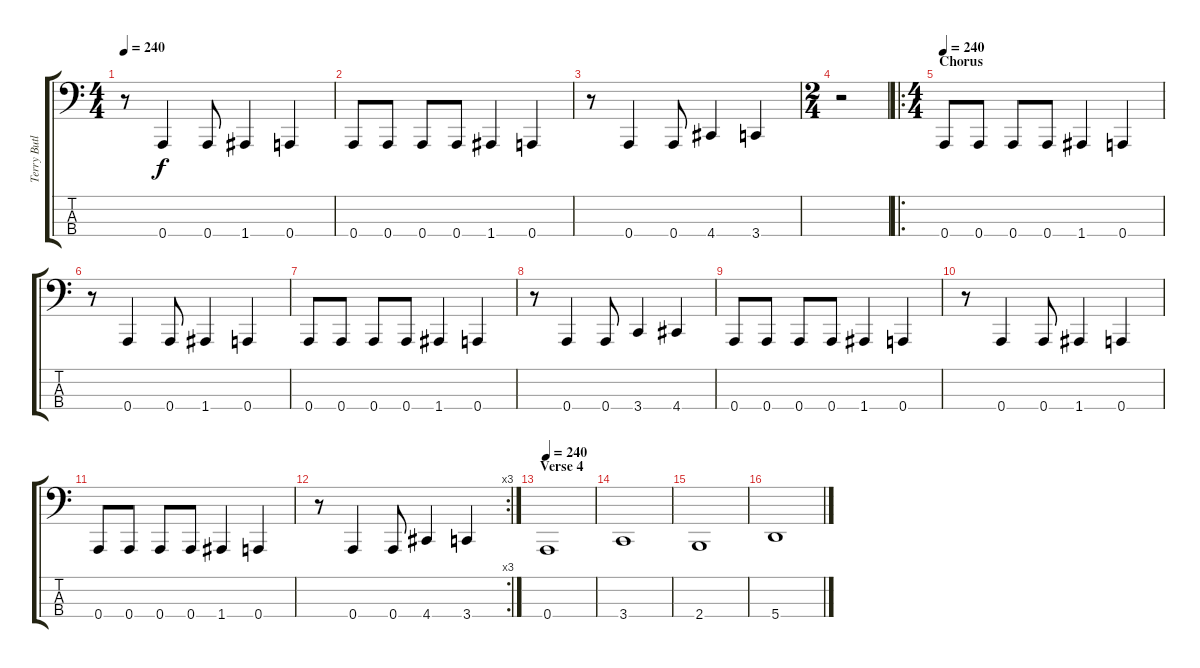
\track ("Terry Butler - Bass" "Terry Butl") {instrument fretlessbass}
\staff {score tabs}
\tuning (D2 A1 E1 A0) {hide}
\ts (4 4)
\tempo 240
\clef f4
\ks c
r.8{dy f} 0.4.4 0.4.8 1.4.4 0.4.4 |
0.4.8 0.4.8 0.4.8 0.4.8 1.4.4 0.4.4 |
r.8 0.4.4 0.4.8 4.4.4 3.4.4 |
\ts (2 4)
r.2 |
\ro
\ts (4 4)
\section ("" "Chorus")
\tempo 240
0.4.8{volume 16 balance 8 instrument fretlessbass} 0.4.8 0.4.8 0.4.8 1.4.4 0.4.4 |
r.8 0.4.4 0.4.8 1.4.4 0.4.4 |
0.4.8 0.4.8 0.4.8 0.4.8 1.4.4 0.4.4 |
r.8 0.4.4 0.4.8 3.4.4 4.4.4 |
0.4.8 0.4.8 0.4.8 0.4.8 1.4.4 0.4.4 |
r.8 0.4.4 0.4.8 1.4.4 0.4.4 |
0.4.8 0.4.8 0.4.8 0.4.8 1.4.4 0.4.4 |
\rc 3
r.8 0.4.4 0.4.8 4.4.4 3.4.4 |
\section ("" "Verse 4")
\tempo 240
0.4.1{volume 16 balance 8 instrument fretlessbass} |
3.4.1 |
2.4.1 |
5.4.1
